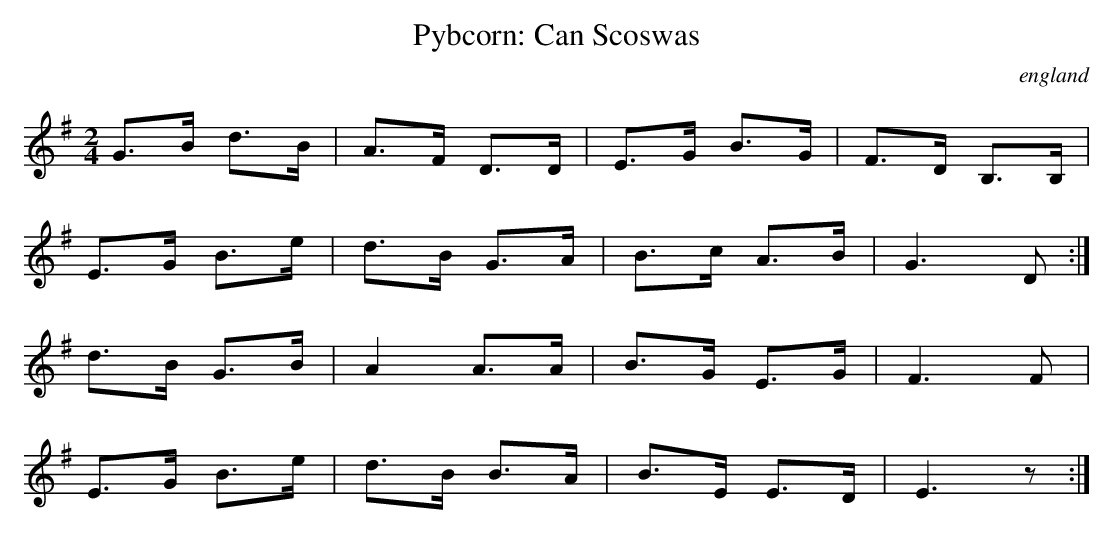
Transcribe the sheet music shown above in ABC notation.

X:1
T:Pybcorn: Can Scoswas
O:england
M:2/4
L:1/8
K:G
G>B d>B|A>F D>D|E>G B>G|F>D B,>B,|
E>G B>e|d>B G>A|B>c A>B|G3 D:|
d>B G>B|A2 A>A|B>G E>G|F3 F|
E>G B>e|d>B B>A|B>E E>D|E3 z:|
